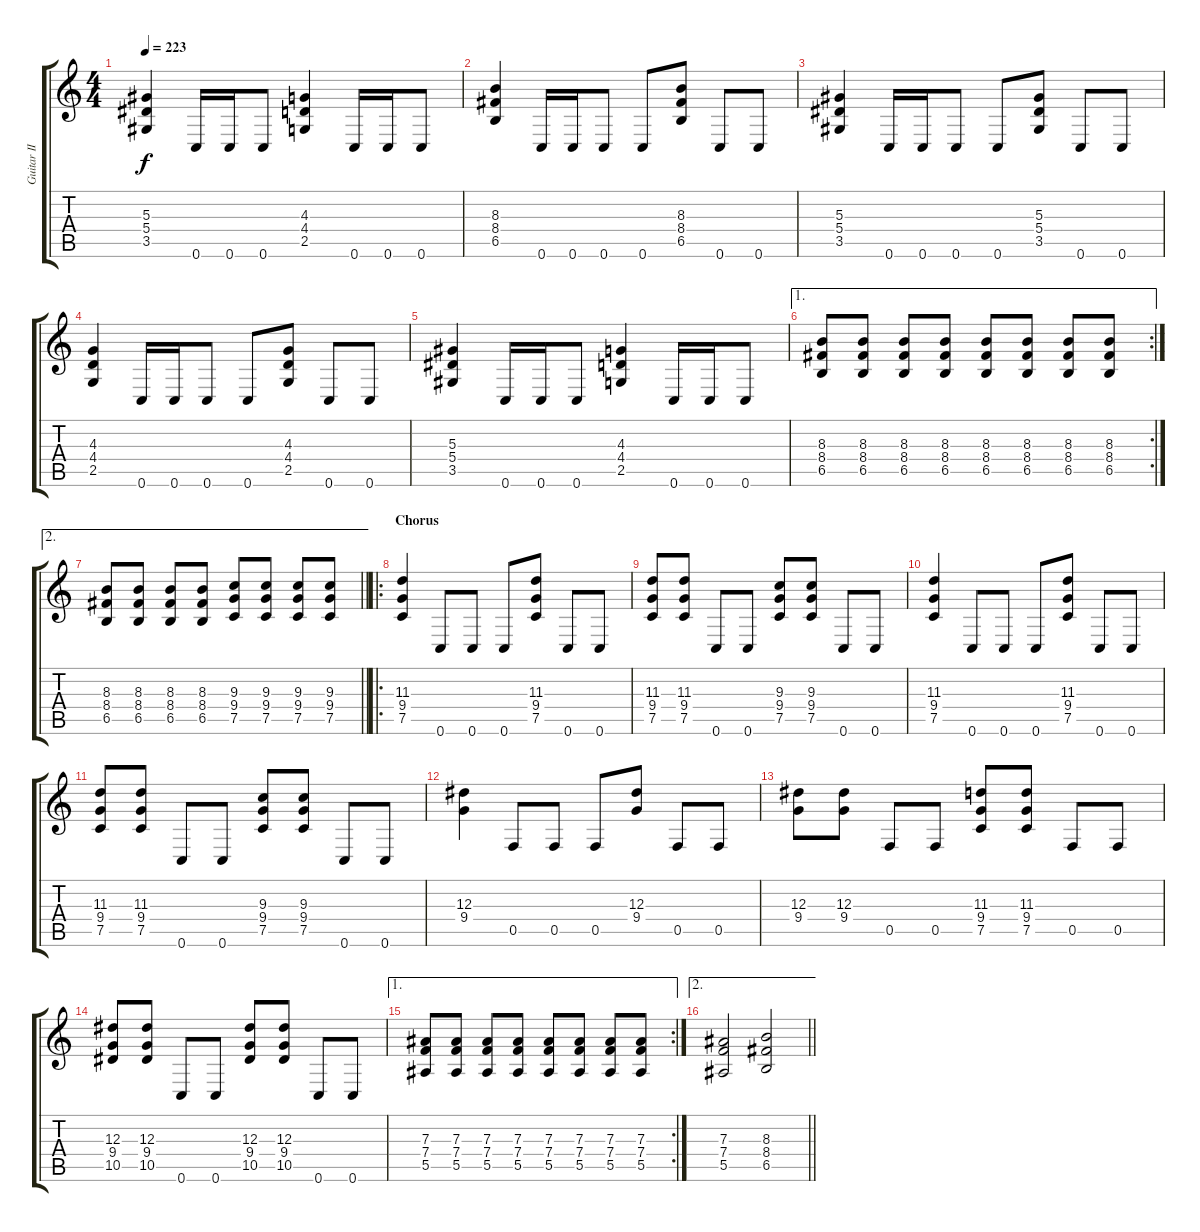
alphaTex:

\track ("Guitar II" "Guitar II") {instrument distortionguitar}
\staff {score tabs}
\tuning (C4 G3 Eb3 Bb2 F2 C2) {hide}
\ts (4 4)
\tempo 223
\clef g2
\ks c
(5.3 5.4 3.5).4{dy f} 0.6.16 0.6.16 0.6.8 (4.3 4.4 2.5).4 0.6.16 0.6.16 0.6.8 |
(8.3 8.4 6.5).4 0.6.16 0.6.16 0.6.8 0.6.8 (8.3 8.4 6.5).8 0.6.8 0.6.8 |
(5.3 5.4 3.5).4 0.6.16 0.6.16 0.6.8 0.6.8 (5.3 5.4 3.5).8 0.6.8 0.6.8 |
(4.3 4.4 2.5).4 0.6.16 0.6.16 0.6.8 0.6.8 (4.3 4.4 2.5).8 0.6.8 0.6.8 |
(5.3 5.4 3.5).4 0.6.16 0.6.16 0.6.8 (4.3 4.4 2.5).4 0.6.16 0.6.16 0.6.8 |
\ae 1
\rc 2
(8.3 8.4 6.5).8 (8.3 8.4 6.5).8 (8.3 8.4 6.5).8 (8.3 8.4 6.5).8 (8.3 8.4 6.5).8 (8.3 8.4 6.5).8 (8.3 8.4 6.5).8 (8.3 8.4 6.5).8 |
\ae 2
\barLineRight lightlight
(8.3 8.4 6.5).8 (8.3 8.4 6.5).8 (8.3 8.4 6.5).8 (8.3 8.4 6.5).8 (9.3 9.4 7.5).8 (9.3 9.4 7.5).8 (9.3 9.4 7.5).8 (9.3 9.4 7.5).8 |
\ro
\section ("" "Chorus")
(11.3 9.4 7.5).4 0.6.8 0.6.8 0.6.8 (11.3 9.4 7.5).8 0.6.8 0.6.8 |
(11.3 9.4 7.5).8 (11.3 9.4 7.5).8 0.6.8 0.6.8 (9.3 9.4 7.5).8 (9.3 9.4 7.5).8 0.6.8 0.6.8 |
(11.3 9.4 7.5).4 0.6.8 0.6.8 0.6.8 (11.3 9.4 7.5).8 0.6.8 0.6.8 |
(11.3 9.4 7.5).8 (11.3 9.4 7.5).8 0.6.8 0.6.8 (9.3 9.4 7.5).8 (9.3 9.4 7.5).8 0.6.8 0.6.8 |
(12.3 9.4).4 0.5.8 0.5.8 0.5.8 (12.3 9.4).8 0.5.8 0.5.8 |
(12.3 9.4).8 (12.3 9.4).8 0.5.8 0.5.8 (11.3 9.4 7.5).8 (11.3 9.4 7.5).8 0.5.8 0.5.8 |
(12.3 9.4 10.5).8 (12.3 9.4 10.5).8 0.6.8 0.6.8 (12.3 9.4 10.5).8 (12.3 9.4 10.5).8 0.6.8 0.6.8 |
\ae 1
\rc 2
(7.3 7.4 5.5).8 (7.3 7.4 5.5).8 (7.3 7.4 5.5).8 (7.3 7.4 5.5).8 (7.3 7.4 5.5).8 (7.3 7.4 5.5).8 (7.3 7.4 5.5).8 (7.3 7.4 5.5).8 |
\ae 2
\barLineRight lightlight
(7.3 7.4 5.5).2 (8.3 8.4 6.5).2
